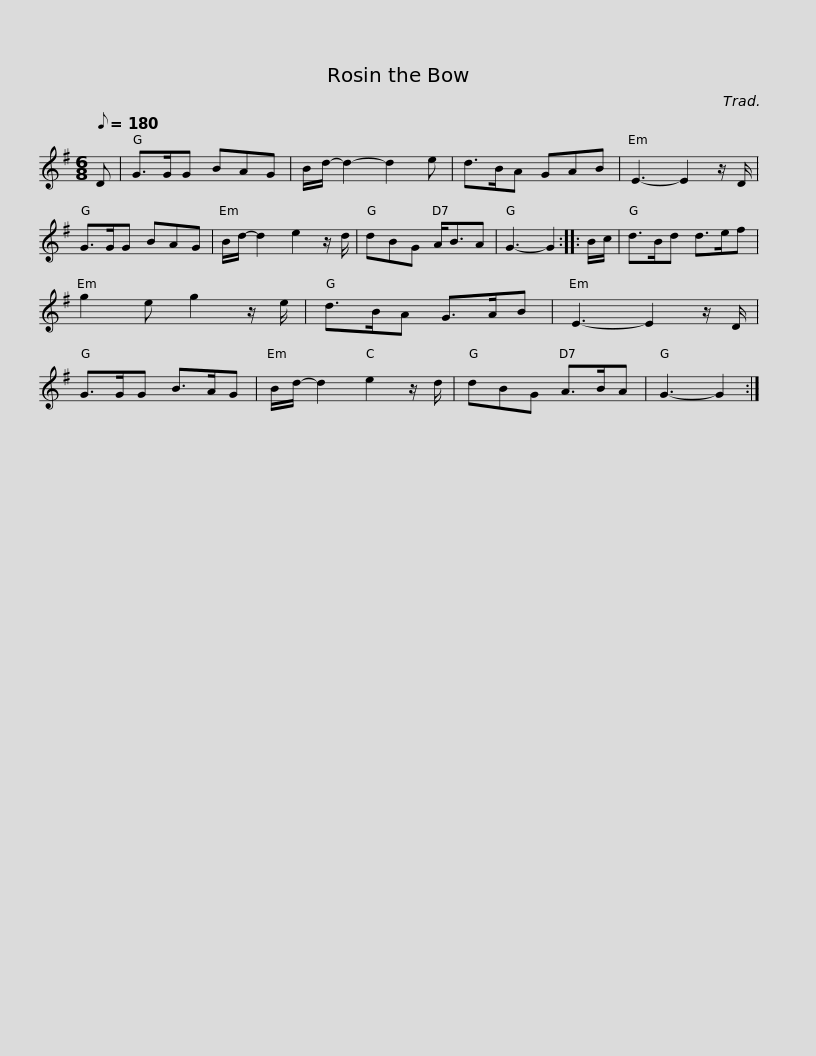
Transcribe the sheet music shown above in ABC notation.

X:1
L:1/8
Q:1/8=180
M:6/8
I:linebreak $
K:G
V:1 treble
V:1
 D | G>GG BAG | B/d/- d2- d2 e | d>BA GAB | E3- E2 z/ D/ | %5
 G>GG BAG | B/d/- d2 e2 z/ d/ | dBG A<BA |$ G3- G2 :: B/c/ | %10
 d>Bd d>ef | g2 e g2 z/ e/ | d>BA G>AB | E3- E2 z/ D/ | G>GG B>AG | %15
 B/d/- d2 e2 z/ d/ |$ dBG A>BA | G3- G2 :| %18
